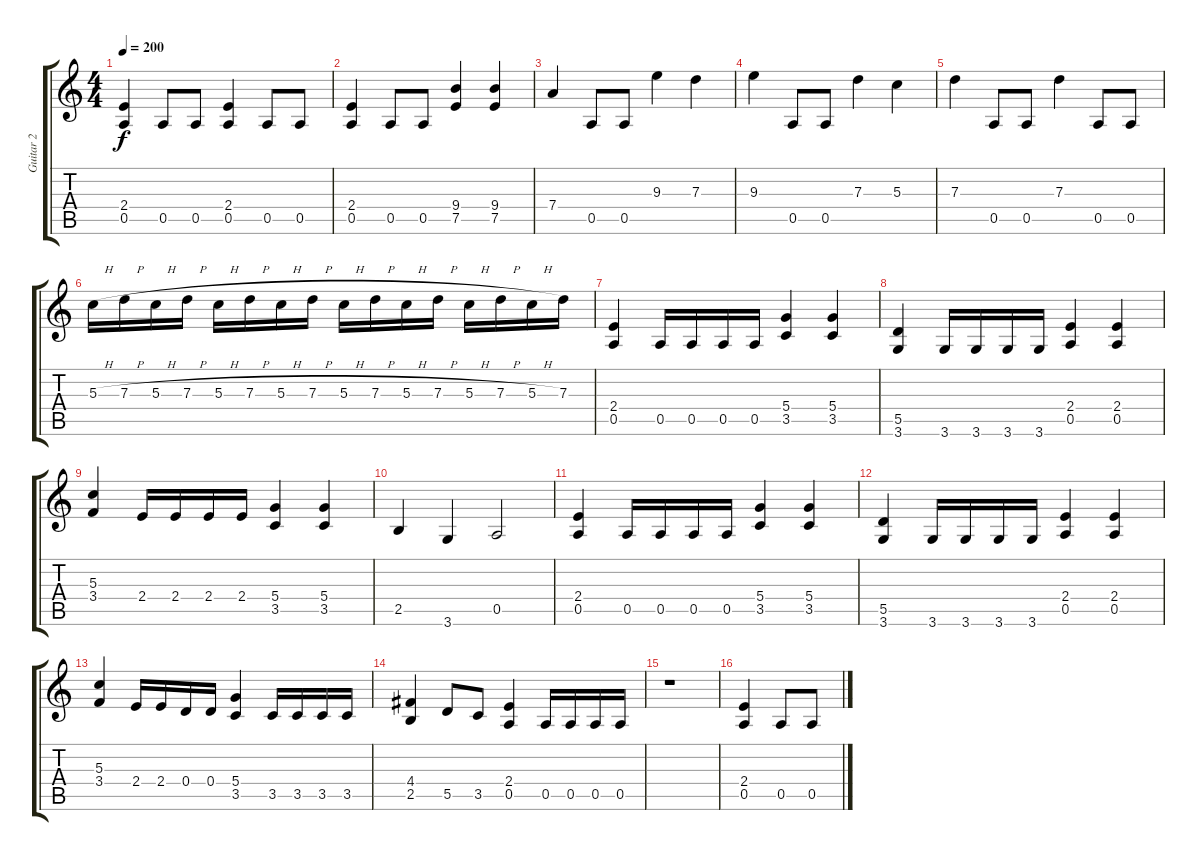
\track ("Guitar 2" "Guitar 2") {instrument distortionguitar}
\staff {score tabs}
\tuning (E4 B3 G3 D3 A2 E2) {hide}
\ts (4 4)
\tempo 200
\clef g2
\ks c
(2.4 0.5).4{dy f} 0.5.8 0.5.8 (2.4 0.5).4 0.5.8 0.5.8 |
(2.4 0.5).4 0.5.8 0.5.8 (9.4 7.5).4 (9.4 7.5).4 |
7.4.4 0.5.8 0.5.8 9.3.4 7.3.4 |
9.3.4 0.5.8 0.5.8 7.3.4 5.3.4 |
7.3.4 0.5.8 0.5.8 7.3.4 0.5.8 0.5.8 |
5.3{h}.16 7.3{h}.16 5.3{h}.16 7.3{h}.16 5.3{h}.16 7.3{h}.16 5.3{h}.16 7.3{h}.16 5.3{h}.16 7.3{h}.16 5.3{h}.16 7.3{h}.16 5.3{h}.16 7.3{h}.16 5.3{h}.16 7.3.16 |
(2.4 0.5).4 0.5.16 0.5.16 0.5.16 0.5.16 (5.4 3.5).4 (5.4 3.5).4 |
(5.5 3.6).4 3.6.16 3.6.16 3.6.16 3.6.16 (2.4 0.5).4 (2.4 0.5).4 |
(5.3 3.4).4 2.4.16 2.4.16 2.4.16 2.4.16 (5.4 3.5).4 (5.4 3.5).4 |
2.5.4 3.6.4 0.5.2 |
(2.4 0.5).4 0.5.16 0.5.16 0.5.16 0.5.16 (5.4 3.5).4 (5.4 3.5).4 |
(5.5 3.6).4 3.6.16 3.6.16 3.6.16 3.6.16 (2.4 0.5).4 (2.4 0.5).4 |
(5.3 3.4).4 2.4.16 2.4.16 0.4.16 0.4.16 (5.4 3.5).4 3.5.16 3.5.16 3.5.16 3.5.16 |
(4.4 2.5).4 5.5.8 3.5.8 (2.4 0.5).4 0.5.16 0.5.16 0.5.16 0.5.16 |
r.1 |
(2.4 0.5).4 0.5.8 0.5.8
